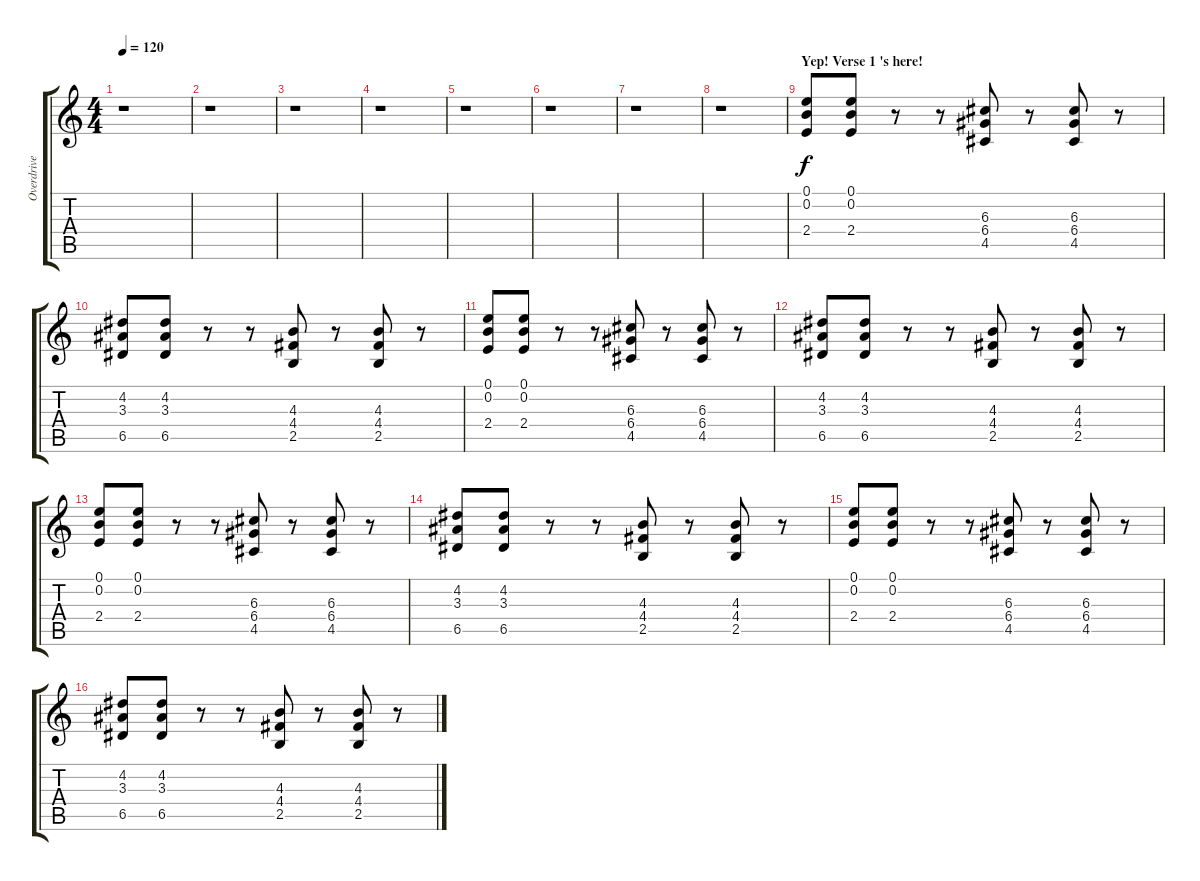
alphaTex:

\track ("Overdrive" "Overdrive") {instrument overdrivenguitar}
\staff {score tabs}
\tuning (E4 B3 G3 D3 A2 E2) {hide}
\ts (4 4)
\tempo 120
\clef g2
\ks c
r.1{dy f} |
r.1 |
r.1 |
r.1 |
r.1 |
r.1 |
r.1 |
r.1 |
\section ("" "Yep! Verse 1 's here!")
(0.1 0.2 2.4).8 (0.1 0.2 2.4).8 r.8 r.8 (6.3 6.4 4.5).8 r.8 (6.3 6.4 4.5).8 r.8 |
(4.2 3.3 6.5).8 (4.2 3.3 6.5).8 r.8 r.8 (4.3 4.4 2.5).8 r.8 (4.3 4.4 2.5).8 r.8 |
(0.1 0.2 2.4).8 (0.1 0.2 2.4).8 r.8 r.8 (6.3 6.4 4.5).8 r.8 (6.3 6.4 4.5).8 r.8 |
(4.2 3.3 6.5).8 (4.2 3.3 6.5).8 r.8 r.8 (4.3 4.4 2.5).8 r.8 (4.3 4.4 2.5).8 r.8 |
(0.1 0.2 2.4).8{volume 11} (0.1 0.2 2.4).8 r.8 r.8 (6.3 6.4 4.5).8 r.8 (6.3 6.4 4.5).8 r.8 |
(4.2 3.3 6.5).8 (4.2 3.3 6.5).8 r.8 r.8 (4.3 4.4 2.5).8 r.8 (4.3 4.4 2.5).8 r.8 |
(0.1 0.2 2.4).8 (0.1 0.2 2.4).8 r.8 r.8 (6.3 6.4 4.5).8 r.8 (6.3 6.4 4.5).8 r.8 |
(4.2 3.3 6.5).8 (4.2 3.3 6.5).8 r.8 r.8 (4.3 4.4 2.5).8 r.8 (4.3 4.4 2.5).8 r.8
